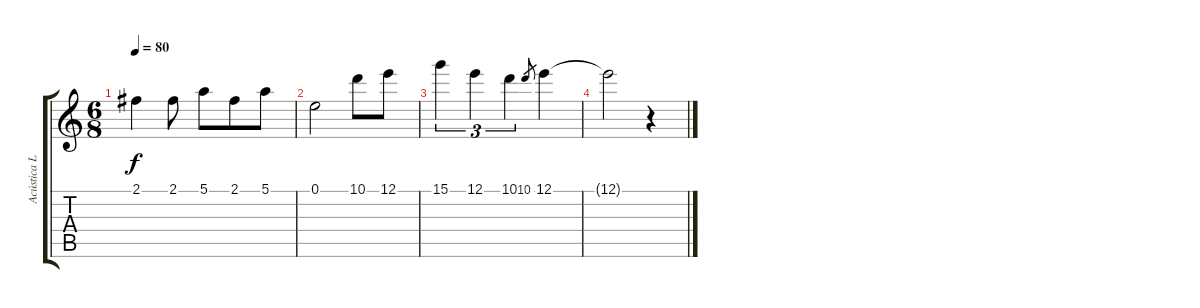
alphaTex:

\track ("Acústica Líder" "Acústica L") {instrument acousticguitarsteel}
\staff {score tabs}
\tuning (E4 B3 G3 D3 A2 E2) {hide}
\ts (6 8)
\tempo 80
\clef g2
\ks c
2.1.4{dy f} 2.1.8 5.1.8 2.1.8 5.1.8 |
0.1.2 10.1.8 12.1.8 |
15.1.4{tu (3 2)} 12.1.4{tu (3 2)} 10.1.4{tu (3 2)} 10.1.8{gr} 12.1.4 |
12.1{t}.2 r.4
